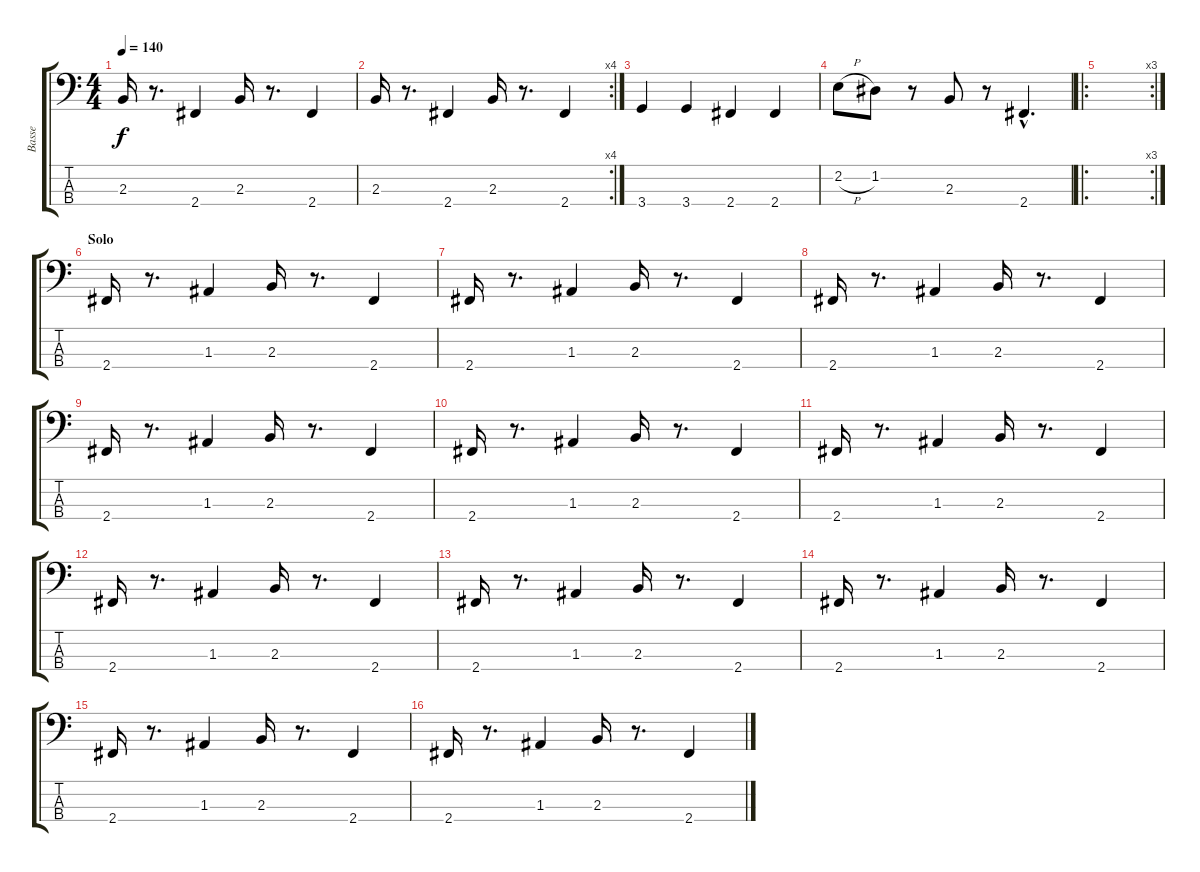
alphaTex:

\track ("Basse" "Basse") {instrument electricbassfinger}
\staff {score tabs}
\tuning (G2 D2 A1 E1) {hide}
\ts (4 4)
\tempo 140
\clef f4
\ks c
2.3.16{dy f} r.8{d} 2.4.4 2.3.16 r.8{d} 2.4.4 |
\rc 4
2.3.16 r.8{d} 2.4.4 2.3.16 r.8{d} 2.4.4 |
3.4.4 3.4.4 2.4.4 2.4.4 |
2.2{h}.8 1.2.8 r.8 2.3.8 r.8 2.4{hac}.4{d} |
\ro
\rc 3
|
\section ("" "Solo")
2.4.16{volume 10} r.8{d} 1.3.4 2.3.16 r.8{d} 2.4.4 |
2.4.16 r.8{d} 1.3.4 2.3.16 r.8{d} 2.4.4 |
2.4.16 r.8{d} 1.3.4 2.3.16 r.8{d} 2.4.4 |
2.4.16 r.8{d} 1.3.4 2.3.16 r.8{d} 2.4.4 |
2.4.16 r.8{d} 1.3.4 2.3.16 r.8{d} 2.4.4 |
2.4.16 r.8{d} 1.3.4 2.3.16 r.8{d} 2.4.4 |
2.4.16 r.8{d} 1.3.4 2.3.16 r.8{d} 2.4.4 |
2.4.16 r.8{d} 1.3.4 2.3.16 r.8{d} 2.4.4 |
2.4.16 r.8{d} 1.3.4 2.3.16 r.8{d} 2.4.4 |
2.4.16 r.8{d} 1.3.4 2.3.16 r.8{d} 2.4.4 |
2.4.16 r.8{d} 1.3.4 2.3.16 r.8{d} 2.4.4
